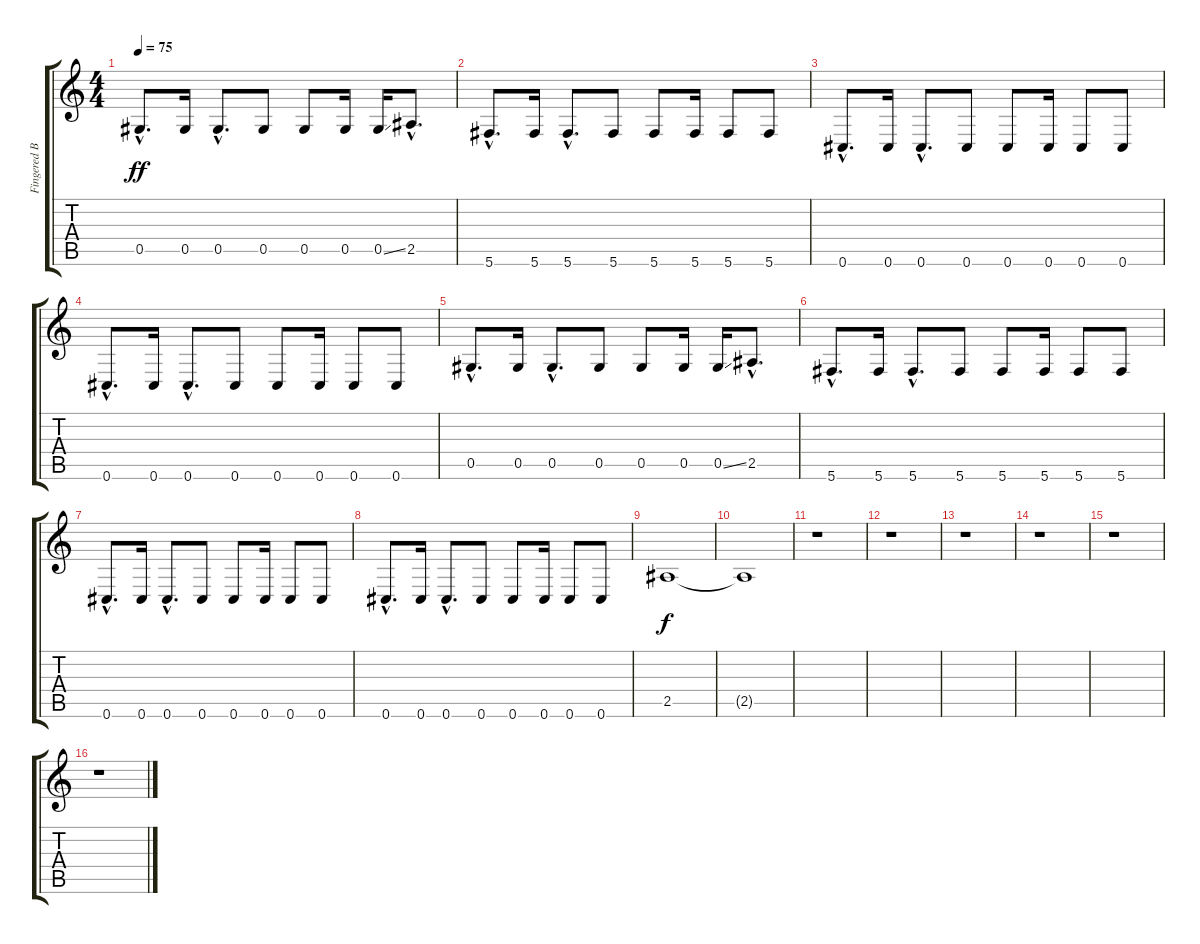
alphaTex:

\track ("Fingered Bass" "Fingered B") {instrument electricbassfinger}
\staff {score tabs}
\tuning (Eb4 Bb3 Gb3 Db3 Ab2 Db2) {hide}
\ts (4 4)
\tempo 75
\clef g2
\ks c
0.5{hac}.8{d dy ff} 0.5.16 0.5{hac}.8{d} 0.5.8 0.5.8 0.5.16 0.5{ss}.16 2.5{hac}.8{d} |
5.6{hac}.8{d} 5.6.16 5.6{hac}.8{d} 5.6.8 5.6.8 5.6.16 5.6.8 5.6.8 |
0.6{hac}.8{d} 0.6.16 0.6{hac}.8{d} 0.6.8 0.6.8 0.6.16 0.6.8 0.6.8 |
0.6{hac}.8{d} 0.6.16 0.6{hac}.8{d} 0.6.8 0.6.8 0.6.16 0.6.8 0.6.8 |
0.5{hac}.8{d} 0.5.16 0.5{hac}.8{d} 0.5.8 0.5.8 0.5.16 0.5{ss}.16 2.5{hac}.8{d} |
5.6{hac}.8{d} 5.6.16 5.6{hac}.8{d} 5.6.8 5.6.8 5.6.16 5.6.8 5.6.8 |
0.6{hac}.8{d} 0.6.16 0.6{hac}.8{d} 0.6.8 0.6.8 0.6.16 0.6.8 0.6.8 |
0.6{hac}.8{d} 0.6.16 0.6{hac}.8{d} 0.6.8 0.6.8 0.6.16 0.6.8 0.6.8 |
2.5.1{dy f} |
2.5{t}.1 |
r.1 |
r.1 |
r.1 |
r.1 |
r.1 |
r.1
